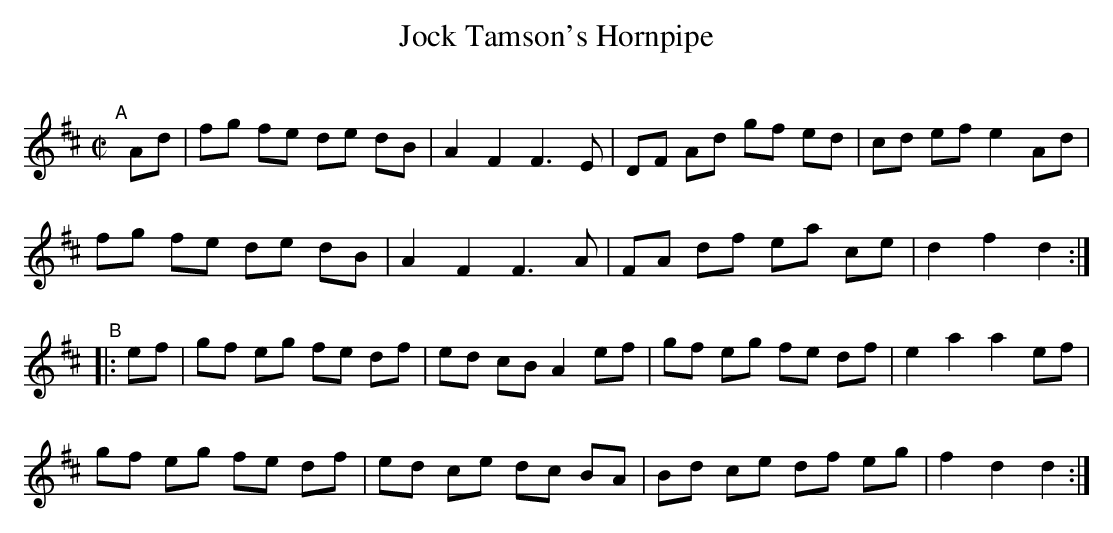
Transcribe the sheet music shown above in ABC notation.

X:1
T: Jock Tamson's Hornpipe
C:
M: C|
L: 1/8
K: D
"^A"[|] Ad |\
fg fe de dB | A2 F2 F3 E | DF Ad gf ed | cd ef e2 Ad |
fg fe de dB | A2 F2 F3 A | FA df ea ce | d2 f2 d2 :|
"^B"|: ef |\
gf eg fe df | ed cB A2 ef | gf eg fe df | e2 a2 a2 ef |
gf eg fe df | ed ce dc BA | Bd ce df eg | f2 d2 d2 :|
